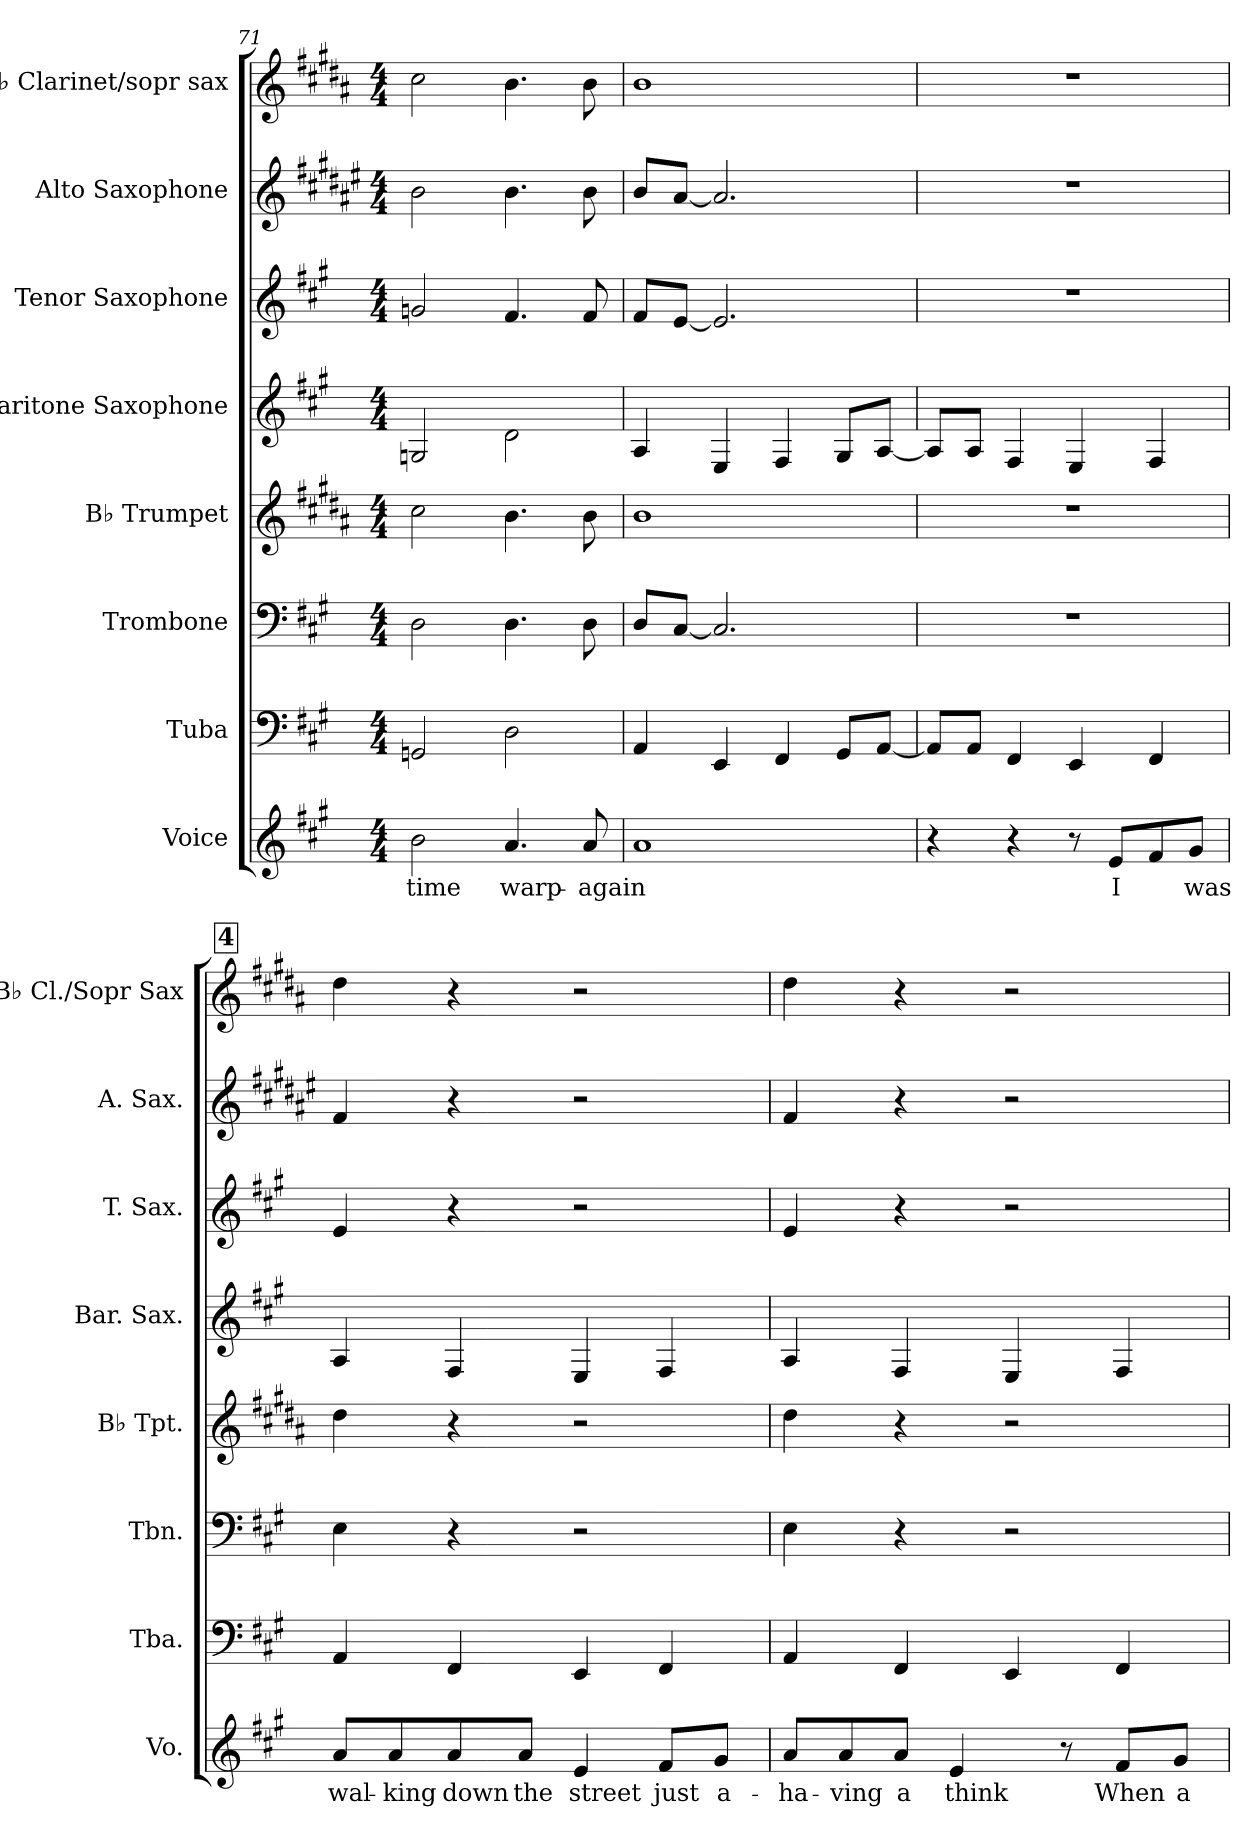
**kern	**text	**kern	**kern	**kern	**kern	**kern	**kern	**kern
*part8	*part8	*part7	*part6	*part5	*part4	*part3	*part2	*part1
*staff8	*staff8	*staff7	*staff6	*staff5	*staff4	*staff3	*staff2	*staff1
*I"Voice	*	*I"Tuba	*I"Trombone	*I"B♭ Trumpet	*I"Baritone Saxophone	*I"Tenor Saxophone	*I"Alto Saxophone	*I"B♭ Clarinet/sopr sax
*I'Vo.	*	*I'Tba.	*I'Tbn.	*I'B♭ Tpt.	*I'Bar. Sax.	*I'T. Sax.	*I'A. Sax.	*I'B♭ Cl./Sopr Sax
*clefG2	*	*clefF4	*clefF4	*clefG2	*clefG2	*clefG2	*clefG2	*clefG2
*	*	*	*	*ITrd1c2	*ITrd12c21	*ITrd8c14	*ITrd5c9	*ITrd1c2
*k[f#c#g#]	*	*k[f#c#g#]	*k[f#c#g#]	*k[f#c#g#]	*k[f#c#g#]	*k[f#c#g#]	*k[f#c#g#]	*k[f#c#g#]
*M4/4	*	*M4/4	*M4/4	*M4/4	*M4/4	*M4/4	*M4/4	*M4/4
=71	=71	=71	=71	=71	=71	=71	=71	=71
!	!LO:LY:b	!	!	!	!	!	!	!
2b\	time	2GGn/	2D\	2b\	2GGn/	2Gn/	2d\	2b\
!	!LO:LY:b	!	!	!	!	!	!	!
4.a/	warp-	2D\	4.D\	4.a\	2D\	4.F#/	4.d\	4.a\
!	!LO:LY:b	!	!	!	!	!	!	!
8a/	-again	.	8D\	8a\	.	8F#/	8d\	8a\
=72	=72	=72	=72	=72	=72	=72	=72	=72
1a	.	4AA/	8D/L	1a	4AA/	8F#/L	8d/L	1a
.	.	.	[8C#/J	.	.	[8E/J	[8c#/J	.
.	.	4EE/	2.C#/]	.	4EE/	2.E/]	2.c#/]	.
.	.	4FF#/	.	.	4FF#/	.	.	.
.	.	8GG#/L	.	.	8GG#/L	.	.	.
.	.	[8AA/J	.	.	[8AA/J	.	.	.
=73	=73	=73	=73	=73	=73	=73	=73	=73
4r	.	8AA/L]	1r	1r	8AA/L]	1r	1r	1r
.	.	8AA/J	.	.	8AA/J	.	.	.
4r	.	4FF#/	.	.	4FF#/	.	.	.
8r	.	4EE/	.	.	4EE/	.	.	.
!	!LO:LY:b	!	!	!	!	!	!	!
8e/L	I	.	.	.	.	.	.	.
8f#/	.	4FF#/	.	.	4FF#/	.	.	.
!	!LO:LY:b	!	!	!	!	!	!	!
8g#/J	was	.	.	.	.	.	.	.
!!LO:PB:g=z
!!LO:REH:place=s1:a:B:fs=14:t=4
=74	=74	=74	=74	=74	=74	=74	=74	=74
!	!LO:LY:b	!	!	!	!	!	!	!
8a/L	wal-	4AA/	4E\	4cc#\	4AA/	4E/	4A/	4cc#\
!	!LO:LY:b	!	!	!	!	!	!	!
8a/	-king	.	.	.	.	.	.	.
!	!LO:LY:b	!	!	!	!	!	!	!
8a/	down	4FF#/	4r	4r	4FF#/	4r	4r	4r
!	!LO:LY:b	!	!	!	!	!	!	!
8a/J	the	.	.	.	.	.	.	.
!	!LO:LY:b	!	!	!	!	!	!	!
4e/	street	4EE/	2r	2r	4EE/	2r	2r	2r
!	!LO:LY:b	!	!	!	!	!	!	!
8f#/L	just	4FF#/	.	.	4FF#/	.	.	.
!	!LO:LY:b	!	!	!	!	!	!	!
8g#/J	a-	.	.	.	.	.	.	.
=75	=75	=75	=75	=75	=75	=75	=75	=75
!	!LO:LY:b	!	!	!	!	!	!	!
8a/L	-ha-	4AA/	4E\	4cc#\	4AA/	4E/	4A/	4cc#\
!	!LO:LY:b	!	!	!	!	!	!	!
8a/	-ving	.	.	.	.	.	.	.
!	!LO:LY:b	!	!	!	!	!	!	!
8a/J	a	4FF#/	4r	4r	4FF#/	4r	4r	4r
!	!LO:LY:b	!	!	!	!	!	!	!
4e/	think	.	.	.	.	.	.	.
.	.	4EE/	2r	2r	4EE/	2r	2r	2r
8r	.	.	.	.	.	.	.	.
!	!LO:LY:b	!	!	!	!	!	!	!
8f#/L	When	4FF#/	.	.	4FF#/	.	.	.
!	!LO:LY:b	!	!	!	!	!	!	!
8g#/J	a	.	.	.	.	.	.	.
=	=	=	=	=	=	=	=	=
*-	*-	*-	*-	*-	*-	*-	*-	*-
